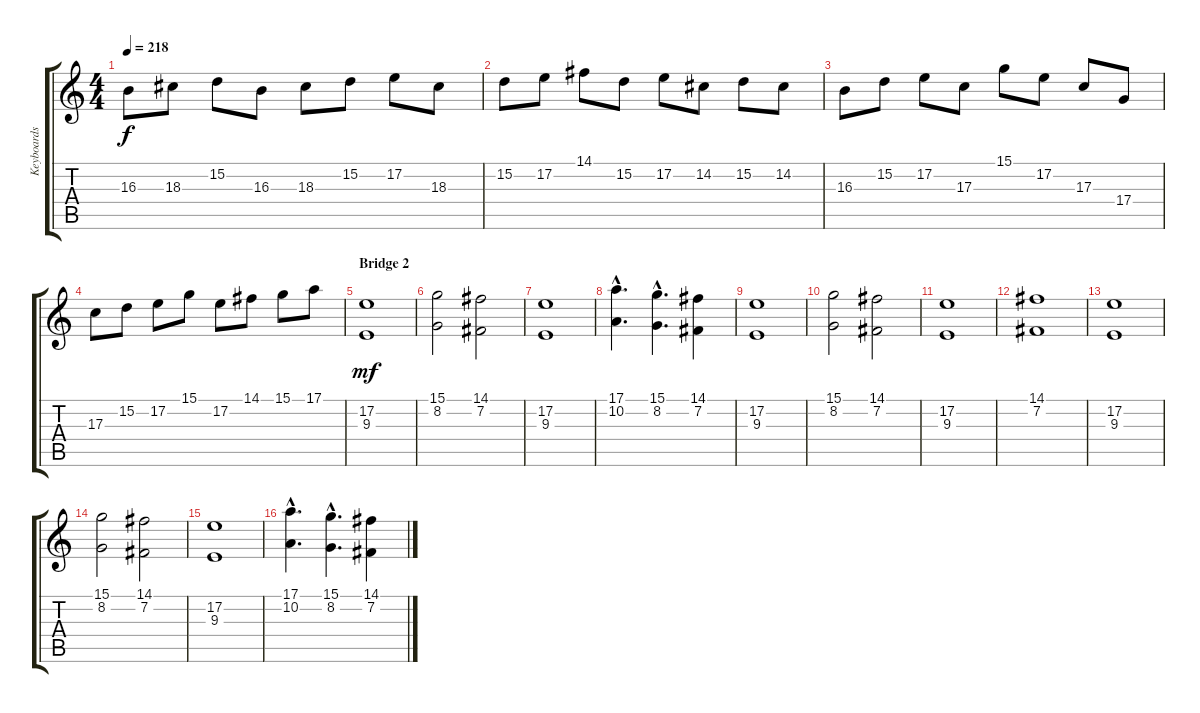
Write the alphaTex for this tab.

\track ("Keyboards 4" "Keyboards ") {instrument choiraahs}
\staff {score tabs}
\tuning (E4 B3 G3 D3 A2 E2) {hide}
\ts (4 4)
\tempo 218
\clef g2
\ks c
16.3.8{dy f} 18.3.8 15.2.8 16.3.8 18.3.8 15.2.8 17.2.8 18.3.8 |
15.2.8 17.2.8 14.1.8 15.2.8 17.2.8 14.2.8 15.2.8 14.2.8 |
16.3.8 15.2.8 17.2.8 17.3.8 15.1.8 17.2.8 17.3.8 17.4.8 |
17.3.8 15.2.8 17.2.8 15.1.8 17.2.8 14.1.8 15.1.8 17.1.8 |
\section ("" "Bridge 2")
(17.2 9.3).1{dy mf volume 9 instrument pad4choir} |
(15.1 8.2).2 (14.1 7.2).2 |
(17.2 9.3).1 |
(17.1{hac} 10.2{hac}).4{d} (15.1{hac} 8.2{hac}).4{d} (14.1 7.2).4 |
(17.2 9.3).1 |
(15.1 8.2).2 (14.1 7.2).2 |
(17.2 9.3).1 |
(14.1 7.2).1 |
(17.2 9.3).1 |
(15.1 8.2).2 (14.1 7.2).2 |
(17.2 9.3).1 |
(17.1{hac} 10.2{hac}).4{d} (15.1{hac} 8.2{hac}).4{d} (14.1 7.2).4
